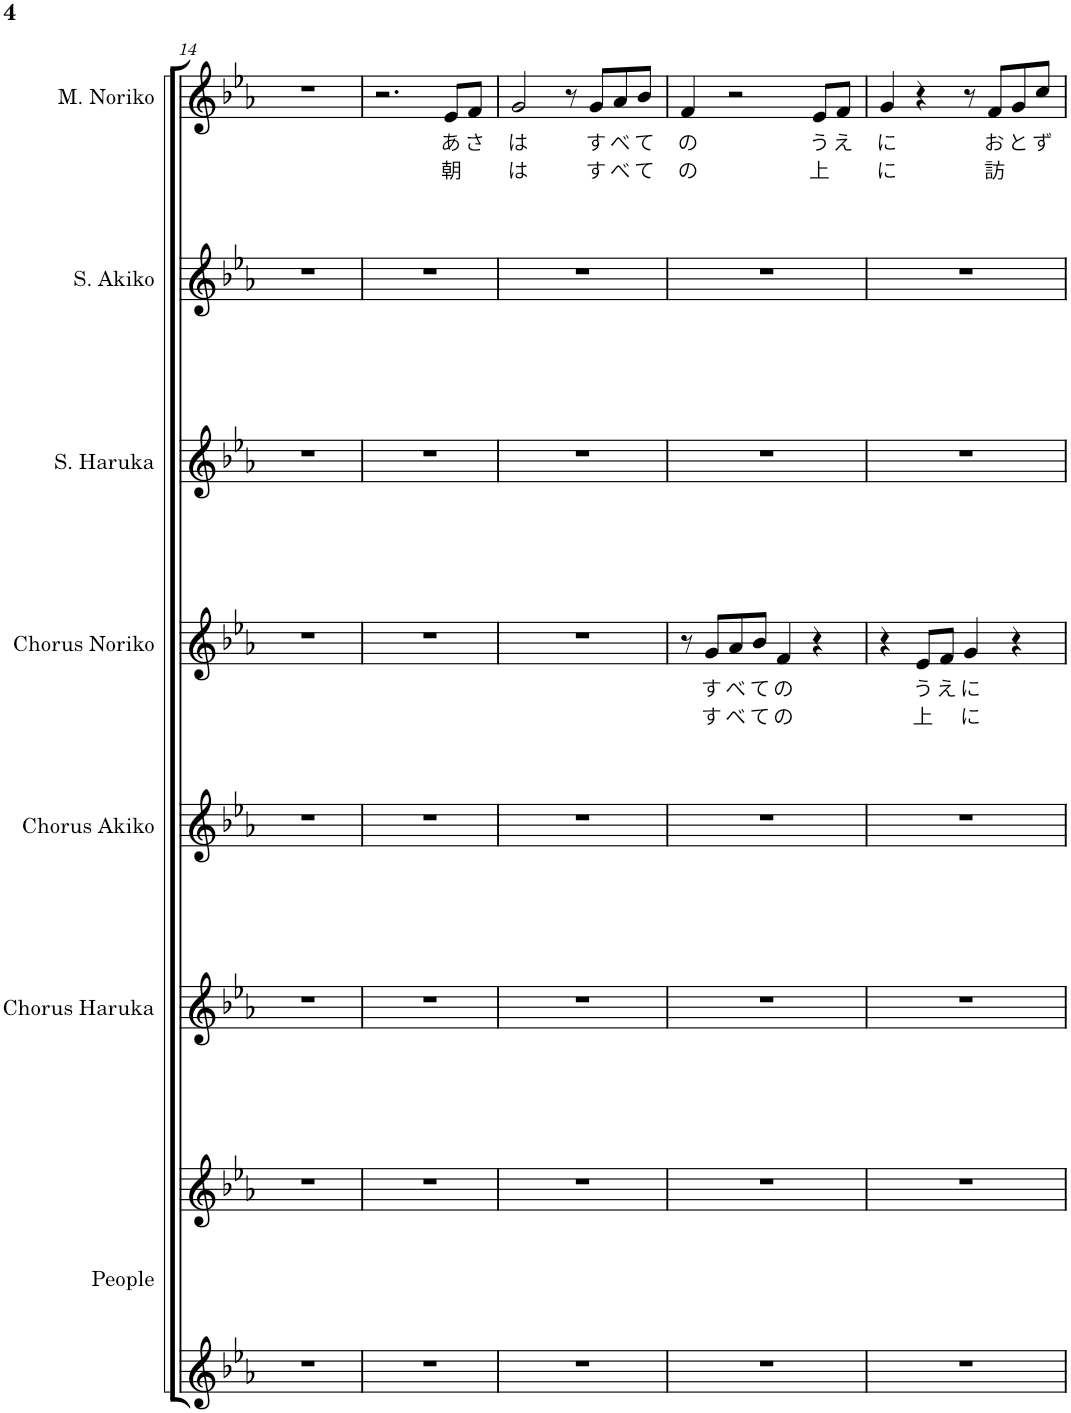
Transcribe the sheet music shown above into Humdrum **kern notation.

**kern	**kern	**kern	**kern	**kern	**text	**text	**kern	**kern	**kern	**text	**text
*part7	*part7	*part6	*part5	*part4	*part4	*part4	*part3	*part2	*part1	*part1	*part1
*staff8	*staff7	*staff6	*staff5	*staff4	*staff4	*staff4	*staff3	*staff2	*staff1	*staff1	*staff1
*I"人们	*	*I"霜月はるか和声	*I"志方あきこ和声	*I"みとせのりこ和声	*	*	*I"霜月はるか	*I"志方あきこ	*I"みとせのりこ	*	*
!!LO:PB:g=z
*clefG2	*clefG2	*clefG2	*clefG2	*clefG2	*	*	*clefG2	*clefG2	*clefG2	*	*
*k[b-e-a-]	*k[b-e-a-]	*k[b-e-a-]	*k[b-e-a-]	*k[b-e-a-]	*	*	*k[b-e-a-]	*k[b-e-a-]	*k[b-e-a-]	*	*
*M4/4	*M4/4	*M4/4	*M4/4	*M4/4	*	*	*M4/4	*M4/4	*M4/4	*	*
=14	=14	=14	=14	=14	=14	=14	=14	=14	=14	=14	=14
1r	1r	1r	1r	1r	.	.	1r	1r	1r	.	.
=15	=15	=15	=15	=15	=15	=15	=15	=15	=15	=15	=15
1r	1r	1r	1r	1r	.	.	1r	1r	2.r	.	.
!	!	!	!	!	!	!	!	!	!	!LO:LY:b	!LO:LY:b
.	.	.	.	.	.	.	.	.	8e-/L	あ	朝
!	!	!	!	!	!	!	!	!	!	!LO:LY:b	!
.	.	.	.	.	.	.	.	.	8f/J	さ	.
=16	=16	=16	=16	=16	=16	=16	=16	=16	=16	=16	=16
!	!	!	!	!	!	!	!	!	!	!LO:LY:b	!LO:LY:b
1r	1r	1r	1r	1r	.	.	1r	1r	2g/	は	は
.	.	.	.	.	.	.	.	.	8r	.	.
!	!	!	!	!	!	!	!	!	!	!LO:LY:b	!LO:LY:b
.	.	.	.	.	.	.	.	.	8g/L	す	す
!	!	!	!	!	!	!	!	!	!	!LO:LY:b	!LO:LY:b
.	.	.	.	.	.	.	.	.	8a-/	べ	べ
!	!	!	!	!	!	!	!	!	!	!LO:LY:b	!LO:LY:b
.	.	.	.	.	.	.	.	.	8b-/J	て	て
=17	=17	=17	=17	=17	=17	=17	=17	=17	=17	=17	=17
!	!	!	!	!	!	!	!	!	!	!LO:LY:b	!LO:LY:b
1r	1r	1r	1r	8r	.	.	1r	1r	4f/	の	の
!	!	!	!	!	!LO:LY:b	!LO:LY:b	!	!	!	!	!
.	.	.	.	8g/L	す	す	.	.	.	.	.
!	!	!	!	!	!LO:LY:b	!LO:LY:b	!	!	!	!	!
.	.	.	.	8a-/	べ	べ	.	.	2r	.	.
!	!	!	!	!	!LO:LY:b	!LO:LY:b	!	!	!	!	!
.	.	.	.	8b-/J	て	て	.	.	.	.	.
!	!	!	!	!	!LO:LY:b	!LO:LY:b	!	!	!	!	!
.	.	.	.	4f/	の	の	.	.	.	.	.
!	!	!	!	!	!	!	!	!	!	!LO:LY:b	!LO:LY:b
.	.	.	.	4r	.	.	.	.	8e-/L	う	上
!	!	!	!	!	!	!	!	!	!	!LO:LY:b	!
.	.	.	.	.	.	.	.	.	8f/J	え	.
=18	=18	=18	=18	=18	=18	=18	=18	=18	=18	=18	=18
!	!	!	!	!	!	!	!	!	!	!LO:LY:b	!LO:LY:b
1r	1r	1r	1r	4r	.	.	1r	1r	4g/	に	に
!	!	!	!	!	!LO:LY:b	!LO:LY:b	!	!	!	!	!
.	.	.	.	8e-/L	う	上	.	.	4r	.	.
!	!	!	!	!	!LO:LY:b	!	!	!	!	!	!
.	.	.	.	8f/J	え	.	.	.	.	.	.
!	!	!	!	!	!LO:LY:b	!LO:LY:b	!	!	!	!	!
.	.	.	.	4g/	に	に	.	.	8r	.	.
!	!	!	!	!	!	!	!	!	!	!LO:LY:b	!LO:LY:b
.	.	.	.	.	.	.	.	.	8f/L	お	訪
!	!	!	!	!	!	!	!	!	!	!LO:LY:b	!
.	.	.	.	4r	.	.	.	.	8g/	と	.
!	!	!	!	!	!	!	!	!	!	!LO:LY:b	!
.	.	.	.	.	.	.	.	.	8cc/J	ず	.
=	=	=	=	=	=	=	=	=	=	=	=
*-	*-	*-	*-	*-	*-	*-	*-	*-	*-	*-	*-
